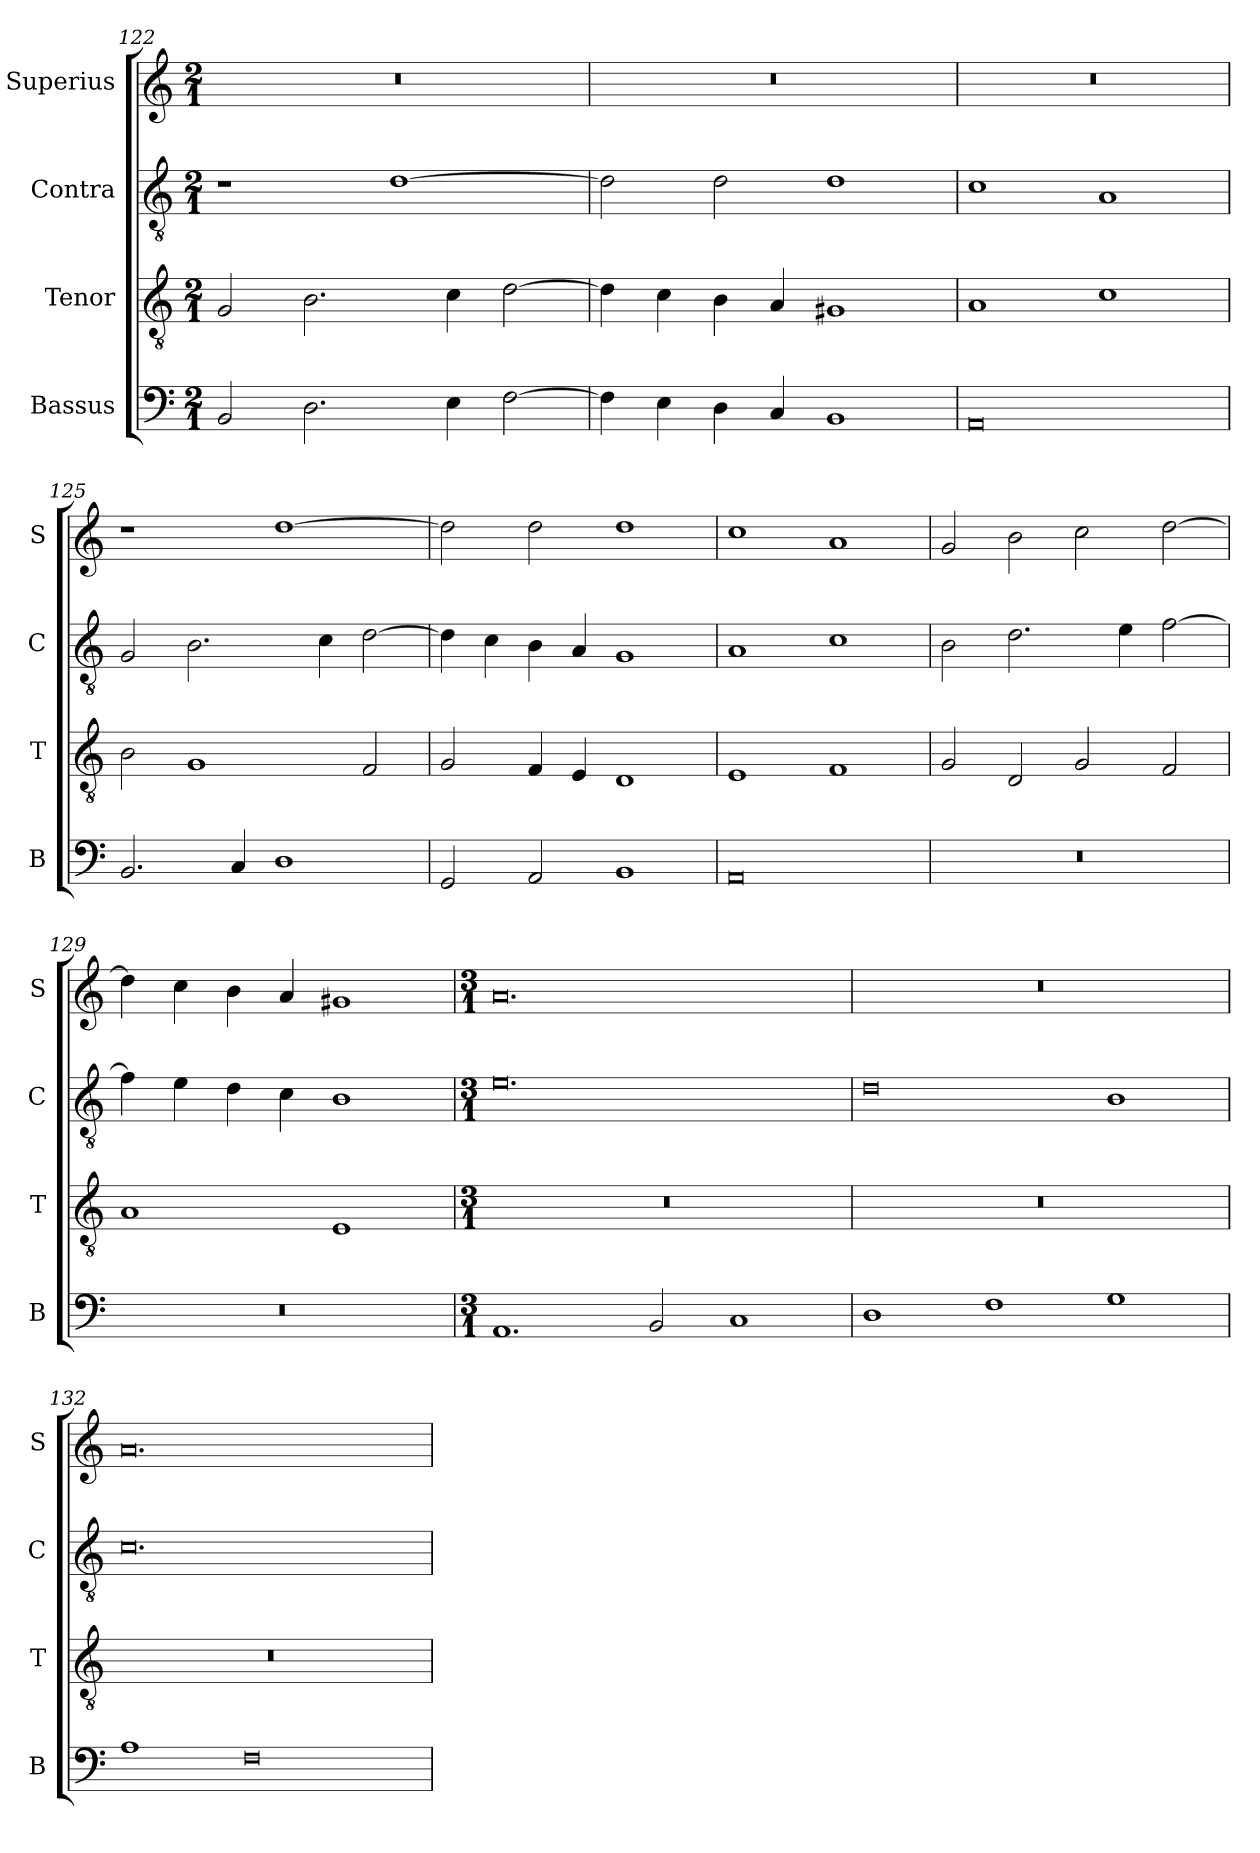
**kern	**kern	**kern	**kern
*part4	*part3	*part2	*part1
*staff4	*staff3	*staff2	*staff1
*I"Bassus	*I"Tenor	*I"Contra	*I"Superius
*I'B	*I'T	*I'C	*I'S
*clefF4	*clefGv2	*clefGv2	*clefG2
*k[]	*k[]	*k[]	*k[]
*M2/1	*M2/1	*M2/1	*M2/1
=122	=122	=122	=122
2BB/	2G/	1r	0r
2.D\	2.B\	.	.
.	.	[1d	.
4E\	4c\	.	.
[2F\	[2d\	.	.
=123	=123	=123	=123
4F\]	4d\]	2d\]	0r
4E\	4c\	.	.
4D\	4B\	2d\	.
4C/	4A/	.	.
1BB	1G#X	1d	.
=124	=124	=124	=124
0AA	1A	1c	0r
.	1c	1A	.
=125	=125	=125	=125
2.BB/	2B\	2G/	1r
.	1G	2.B\	.
4C/	.	.	.
1D	.	.	[1dd
.	.	4c\	.
.	2F/	[2d\	.
=126	=126	=126	=126
2GG/	2G/	4d\]	2dd\]
.	.	4c\	.
2AA/	4F/	4B\	2dd\
.	4E/	4A/	.
1BB	1D	1G	1dd
=127	=127	=127	=127
0AA	1E	1A	1cc
.	1F	1c	1a
=128	=128	=128	=128
0r	2G/	2B\	2g/
.	2D/	2.d\	2b\
.	2G/	.	2cc\
.	.	4e\	.
.	2F/	[2f\	[2dd\
=129	=129	=129	=129
0r	1A	4f\]	4dd\]
.	.	4e\	4cc\
.	.	4d\	4b\
.	.	4c\	4a/
.	1E	1B	1g#X
=130	=130	=130	=130
*M3/1	*M3/1	*M3/1	*M3/1
1.AA	0.r	0.e	0.a
2BB/	.	.	.
1C	.	.	.
=131	=131	=131	=131
1D	0.r	0d	0.r
1F	.	.	.
1G	.	1B	.
=132	=132	=132	=132
1A	0.r	0.c	0.a
0F	.	.	.
=	=	=	=
*-	*-	*-	*-
